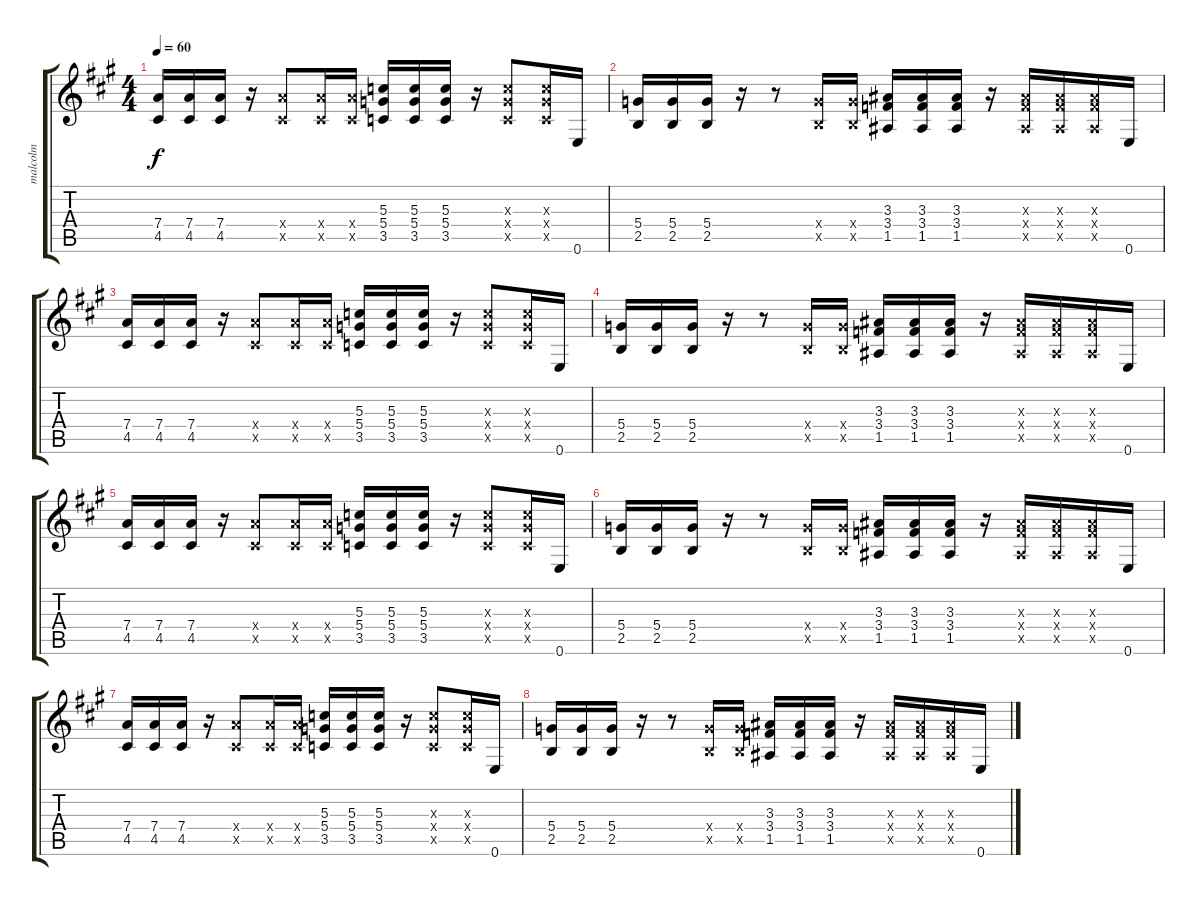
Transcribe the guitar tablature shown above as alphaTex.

\track ("malcolm" "malcolm") {instrument overdrivenguitar}
\staff {score tabs}
\tuning (E4 B3 G3 D3 A2 E2) {hide}
\ts (4 4)
\tempo 60
\clef g2
\ks a
(7.4 4.5).16{dy f} (7.4 4.5).16 (7.4 4.5).16 r.16 (7.4{x} 4.5{x}).8 (7.4{x} 4.5{x}).16 (7.4{x} 4.5{x}).16 (5.3 5.4 3.5).16 (5.3 5.4 3.5).16 (5.3 5.4 3.5).16 r.16 (5.3{x} 5.4{x} 3.5{x}).8 (5.3{x} 5.4{x} 3.5{x}).16 0.6.16 |
(5.4 2.5).16 (5.4 2.5).16 (5.4 2.5).16 r.16 r.8 (5.4{x} 2.5{x}).16 (5.4{x} 2.5{x}).16 (3.3 3.4 1.5).16 (3.3 3.4 1.5).16 (3.3 3.4 1.5).16 r.16 (3.3{x} 3.4{x} 1.5{x}).16 (3.3{x} 3.4{x} 1.5{x}).16 (3.3{x} 3.4{x} 1.5{x}).16 0.6.16 |
(7.4 4.5).16 (7.4 4.5).16 (7.4 4.5).16 r.16 (7.4{x} 4.5{x}).8 (7.4{x} 4.5{x}).16 (7.4{x} 4.5{x}).16 (5.3 5.4 3.5).16 (5.3 5.4 3.5).16 (5.3 5.4 3.5).16 r.16 (5.3{x} 5.4{x} 3.5{x}).8 (5.3{x} 5.4{x} 3.5{x}).16 0.6.16 |
(5.4 2.5).16 (5.4 2.5).16 (5.4 2.5).16 r.16 r.8 (5.4{x} 2.5{x}).16 (5.4{x} 2.5{x}).16 (3.3 3.4 1.5).16 (3.3 3.4 1.5).16 (3.3 3.4 1.5).16 r.16 (3.3{x} 3.4{x} 1.5{x}).16 (3.3{x} 3.4{x} 1.5{x}).16 (3.3{x} 3.4{x} 1.5{x}).16 0.6.16 |
(7.4 4.5).16 (7.4 4.5).16 (7.4 4.5).16 r.16 (7.4{x} 4.5{x}).8 (7.4{x} 4.5{x}).16 (7.4{x} 4.5{x}).16 (5.3 5.4 3.5).16 (5.3 5.4 3.5).16 (5.3 5.4 3.5).16 r.16 (5.3{x} 5.4{x} 3.5{x}).8 (5.3{x} 5.4{x} 3.5{x}).16 0.6.16 |
(5.4 2.5).16 (5.4 2.5).16 (5.4 2.5).16 r.16 r.8 (5.4{x} 2.5{x}).16 (5.4{x} 2.5{x}).16 (3.3 3.4 1.5).16 (3.3 3.4 1.5).16 (3.3 3.4 1.5).16 r.16 (3.3{x} 3.4{x} 1.5{x}).16 (3.3{x} 3.4{x} 1.5{x}).16 (3.3{x} 3.4{x} 1.5{x}).16 0.6.16 |
(7.4 4.5).16 (7.4 4.5).16 (7.4 4.5).16 r.16 (7.4{x} 4.5{x}).8 (7.4{x} 4.5{x}).16 (7.4{x} 4.5{x}).16 (5.3 5.4 3.5).16 (5.3 5.4 3.5).16 (5.3 5.4 3.5).16 r.16 (5.3{x} 5.4{x} 3.5{x}).8 (5.3{x} 5.4{x} 3.5{x}).16 0.6.16 |
(5.4 2.5).16 (5.4 2.5).16 (5.4 2.5).16 r.16 r.8 (5.4{x} 2.5{x}).16 (5.4{x} 2.5{x}).16 (3.3 3.4 1.5).16 (3.3 3.4 1.5).16 (3.3 3.4 1.5).16 r.16 (3.3{x} 3.4{x} 1.5{x}).16 (3.3{x} 3.4{x} 1.5{x}).16 (3.3{x} 3.4{x} 1.5{x}).16 0.6.16
